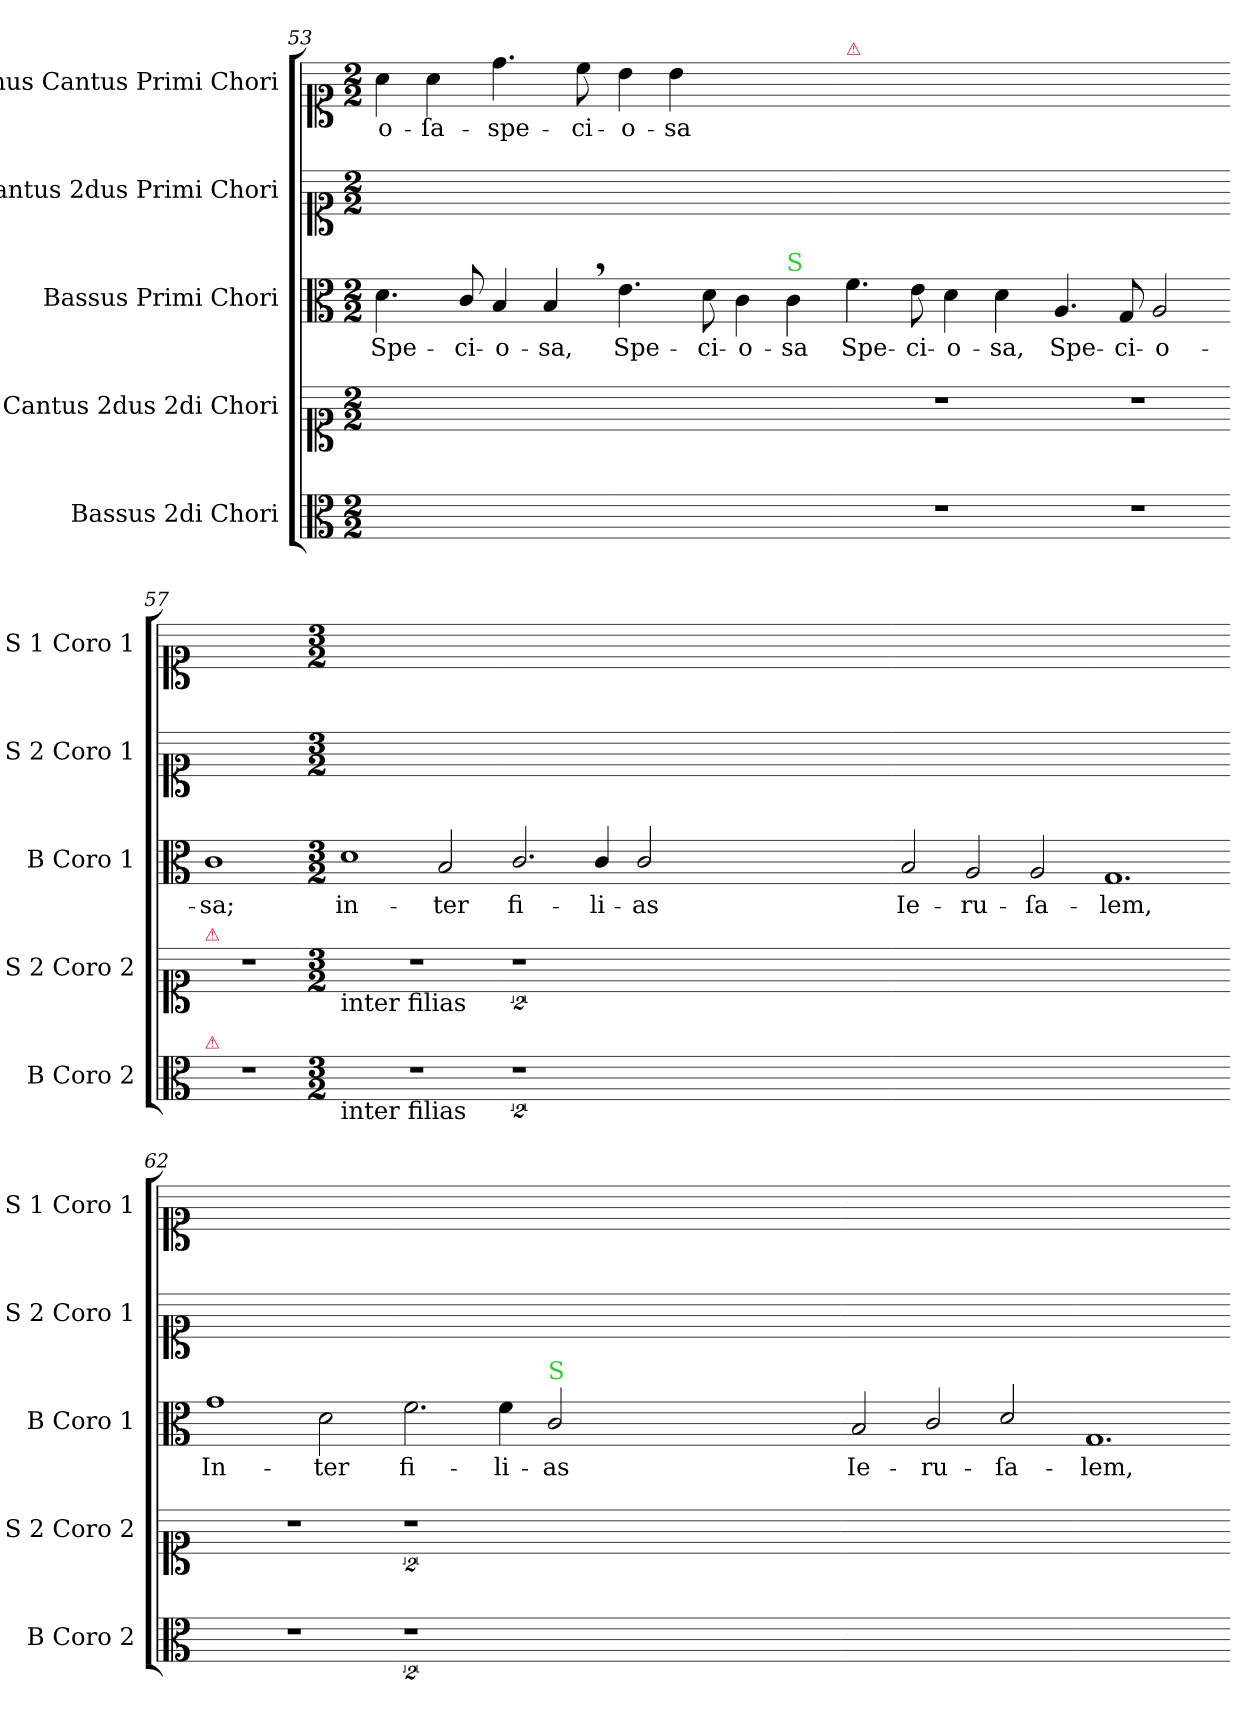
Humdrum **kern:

**kern	**kern	**kern	**text	**kern	**kern	**text
*part5	*part4	*part3	*part3	*part2	*part1	*part1
*staff5	*staff4	*staff3	*staff3	*staff2	*staff1	*staff1
*I"Bassus 2di Chori	*I"Cantus 2dus 2di Chori	*I"Bassus Primi Chori	*	*I"Cantus 2dus Primi Chori	*I"1mus Cantus Primi Chori	*
*I'B Coro 2	*I'S 2 Coro 2	*I'B Coro 1	*	*I'S 2 Coro 1	*I'S 1 Coro 1	*
*clefC3	*clefC1	*clefC3	*	*clefC1	*clefC1	*
*k[]	*k[]	*k[]	*	*k[]	*k[]	*
*M2/2	*M2/2	*M2/2	*	*M2/2	*M2/2	*
=53	=53	=53	=53	=53	=53	=53
1ryy	1ryy	4.d\	Spe-	1ryy	4a\	-o-
.	.	.	.	.	4a\	-ſa-
.	.	8c/	-ci-	.	.	.
.	.	4B/	-o-	.	4.dd\	spe-
.	.	4B,</	-sa,	.	.	.
.	.	.	.	.	8cc\	-ci-
=54-	=54-	=54-	=54-	=54-	=54-	=54-
1ryy	1ryy	4.e\	Spe-	1ryy	4b\	-o-
.	.	.	.	.	4b\	-sa
.	.	8d\	-ci-	.	.	.
.	.	4c\	-o-	.	2ryy	.
!	!	!LO:TX:a:color=limegreen:t=S	!	!	!	!
.	.	4c\	-sa	.	.	.
=55-	=55-	=55-	=55-	=55-	=55-	=55-
!	!	!	!	!	!LO:TX:a:color=crimson:t=⚠	!
1r	1r	4.f\	Spe-	1ryy	1ryy	.
.	.	8e\	-ci-	.	.	.
.	.	4d\	-o-	.	.	.
.	.	4d\	-sa,	.	.	.
=56-	=56-	=56-	=56-	=56-	=56-	=56-
1r	1r	4.A/	Spe-	1ryy	1ryy	.
.	.	8G/	-ci-	.	.	.
.	.	2A/	-o-	.	.	.
=57-	=57-	=57-	=57-	=57-	=57-	=57-
!	!LO:TX:a:color=crimson:t=⚠	!	!	!	!	!
!LO:TX:a:color=crimson:t=⚠	!	!	!	!	!	!
!	!LO:N:vis=0	!	!	!	!	!
1r	1r	1c\	-sa;	1ryy	1ryy	.
=58-	=58-	=58-	=58-	=58-	=58-	=58-
*M3/2	*M3/2	*M3/2	*	*M3/2	*M3/2	*
!	!LO:TX:b:t=inter filias	!	!	!	!	!
!LO:TX:b:t=inter filias	!	!	!	!	!	!
1.r	1.r	1d\	in-	1.ryy	1.ryy	.
.	.	2B/	-ter	.	.	.
=59-	=59-	=59-	=59-	=59-	=59-	=59-
2%9r	2%9r	2.c/	fi-	1.ryy	1.ryy	.
.	.	4c/	-li-	.	.	.
.	.	2c/	-as	.	.	.
.	.	0.ryy	.	0.ryy	0.ryy	.
=60-	=60-	=60-	=60-	=60-	=60-	=60-
1.ryy	1.ryy	2B/	Ie-	1.ryy	1.ryy	.
.	.	2A/	-ru-	.	.	.
.	.	2A/	-ſa-	.	.	.
=61-	=61-	=61-	=61-	=61-	=61-	=61-
1.ryy	1.ryy	1.G/	-lem,	1.ryy	1.ryy	.
=62-	=62-	=62-	=62-	=62-	=62-	=62-
1.r	1.r	1g\	In-	1.ryy	1.ryy	.
.	.	2d\	-ter	.	.	.
=63-	=63-	=63-	=63-	=63-	=63-	=63-
2%9r	2%9r	2.f\	fi-	1.ryy	1.ryy	.
.	.	4f\	-li-	.	.	.
!	!	!LO:TX:a:color=limegreen:t=S	!	!	!	!
.	.	2c/	-as	.	.	.
.	.	0.ryy	.	0.ryy	0.ryy	.
=64-	=64-	=64-	=64-	=64-	=64-	=64-
1.ryy	1.ryy	2B/	Ie-	1.ryy	1.ryy	.
.	.	2c/	-ru-	.	.	.
.	.	2d/	-ſa-	.	.	.
=65-	=65-	=65-	=65-	=65-	=65-	=65-
1.ryy	1.ryy	1.G/	-lem,	1.ryy	1.ryy	.
=-	=-	=-	=-	=-	=-	=-
*-	*-	*-	*-	*-	*-	*-
